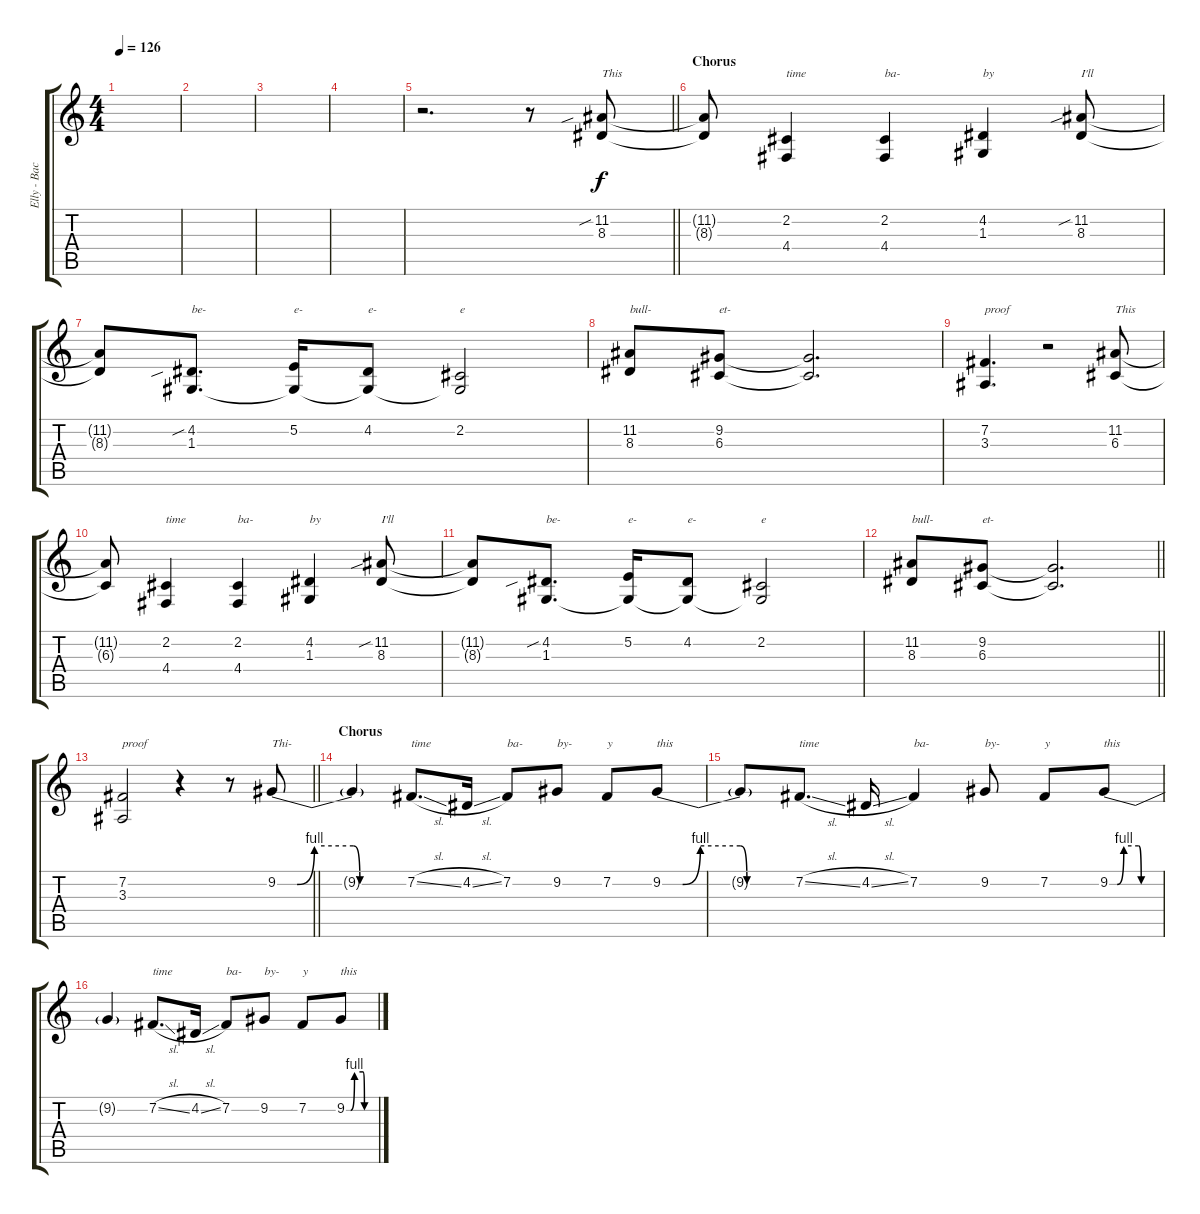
\track ("Elly - Backing Vocals" "Elly - Bac") {instrument sopranosax}
\staff {score tabs}
\tuning (E4 B3 G3 D3 A2 E2) {hide}
\ts (4 4)
\tempo 126
\clef g2
\ks c
|
|
|
|
\barLineRight lightlight
r.2{d} r.8 (11.2{sib} 8.3).8{txt "This" dy f} |
\section ("" "Chorus")
(11.2{t} 8.3{t}).8 (2.2 4.4).4{txt "time"} (2.2 4.4).4{txt "ba-"} (4.2 1.3).4{txt "by"} (11.2{sib} 8.3).8{txt "I'll"} |
(11.2{t} 8.3{t}).8 (4.2{sib} 1.3).8{d txt "be-"} (5.2 1.3{t}).16{txt "e-"} (4.2 1.3{t}).8{txt "e-"} (2.2 1.3{t}).2{txt "e"} |
(11.2 8.3).8{txt "bull-"} (9.2 6.3).8{txt "et-"} (9.2{t} 6.3{t}).2{d} |
(7.2 3.3).4{d txt "proof"} r.2 (11.2 6.3).8{txt "This"} |
(11.2{t} 6.3{t}).8 (2.2 4.4).4{txt "time"} (2.2 4.4).4{txt "ba-"} (4.2 1.3).4{txt "by"} (11.2{sib} 8.3).8{txt "I'll"} |
(11.2{t} 8.3{t}).8 (4.2{sib} 1.3).8{d txt "be-"} (5.2 1.3{t}).16{txt "e-"} (4.2 1.3{t}).8{txt "e-"} (2.2 1.3{t}).2{txt "e"} |
\barLineRight lightlight
(11.2 8.3).8{txt "bull-"} (9.2 6.3).8{txt "et-"} (9.2{t} 6.3{t}).2{d} |
\barLineRight lightlight
(7.2 3.3).2{txt "proof"} r.4 r.8 9.2{be (custom 0 0 9 0 17 4 35 4 38 0 60 0)}.8{txt "Thi-"} |
\section ("" "Chorus")
9.2{t}.4 7.2{sl}.8{d txt "time"} 4.2{sl}.16 7.2.8{txt "ba-"} 9.2.8{txt "by-"} 7.2.8{txt "y"} 9.2{be (custom 0 0 9 0 17 4 35 4 38 0 60 0)}.8{txt "this"} |
9.2{t}.8 7.2{sl}.8{d txt "time"} 4.2{sl}.16 7.2.4{txt "ba-"} 9.2.8{txt "by-"} 7.2.8{txt "y"} 9.2{be (custom 0 0 9 0 17 4 35 4 38 0 60 0)}.8{txt "this"} |
9.2{t}.4 7.2{sl}.8{d txt "time"} 4.2{sl}.16 7.2.8{txt "ba-"} 9.2.8{txt "by-"} 7.2.8{txt "y"} 9.2{be (custom 0 0 9 0 17 4 35 4 38 0 60 0)}.8{txt "this"}
